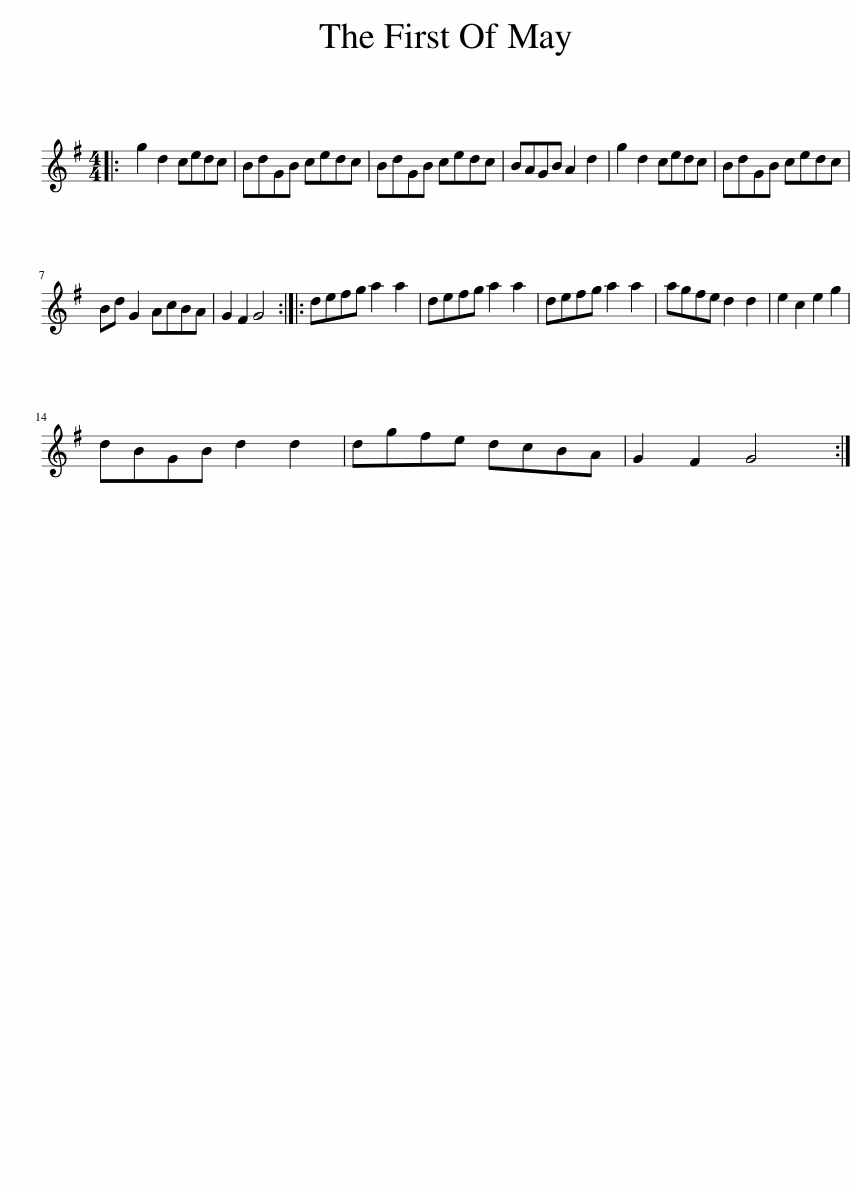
X:1
L:1/8
M:4/4
I:linebreak $
K:G
V:1 treble
V:1
|: g2 d2 cedc | BdGB cedc | BdGB cedc | BAGB A2 d2 | g2 d2 cedc | %5
 BdGB cedc |$ Bd G2 AcBA | G2 F2 G4 :: defg a2 a2 | defg a2 a2 | %10
 defg a2 a2 | agfe d2 d2 | e2 c2 e2 g2 |$ dBGB d2 d2 | dgfe dcBA | %15
 G2 F2 G4 :| %16
